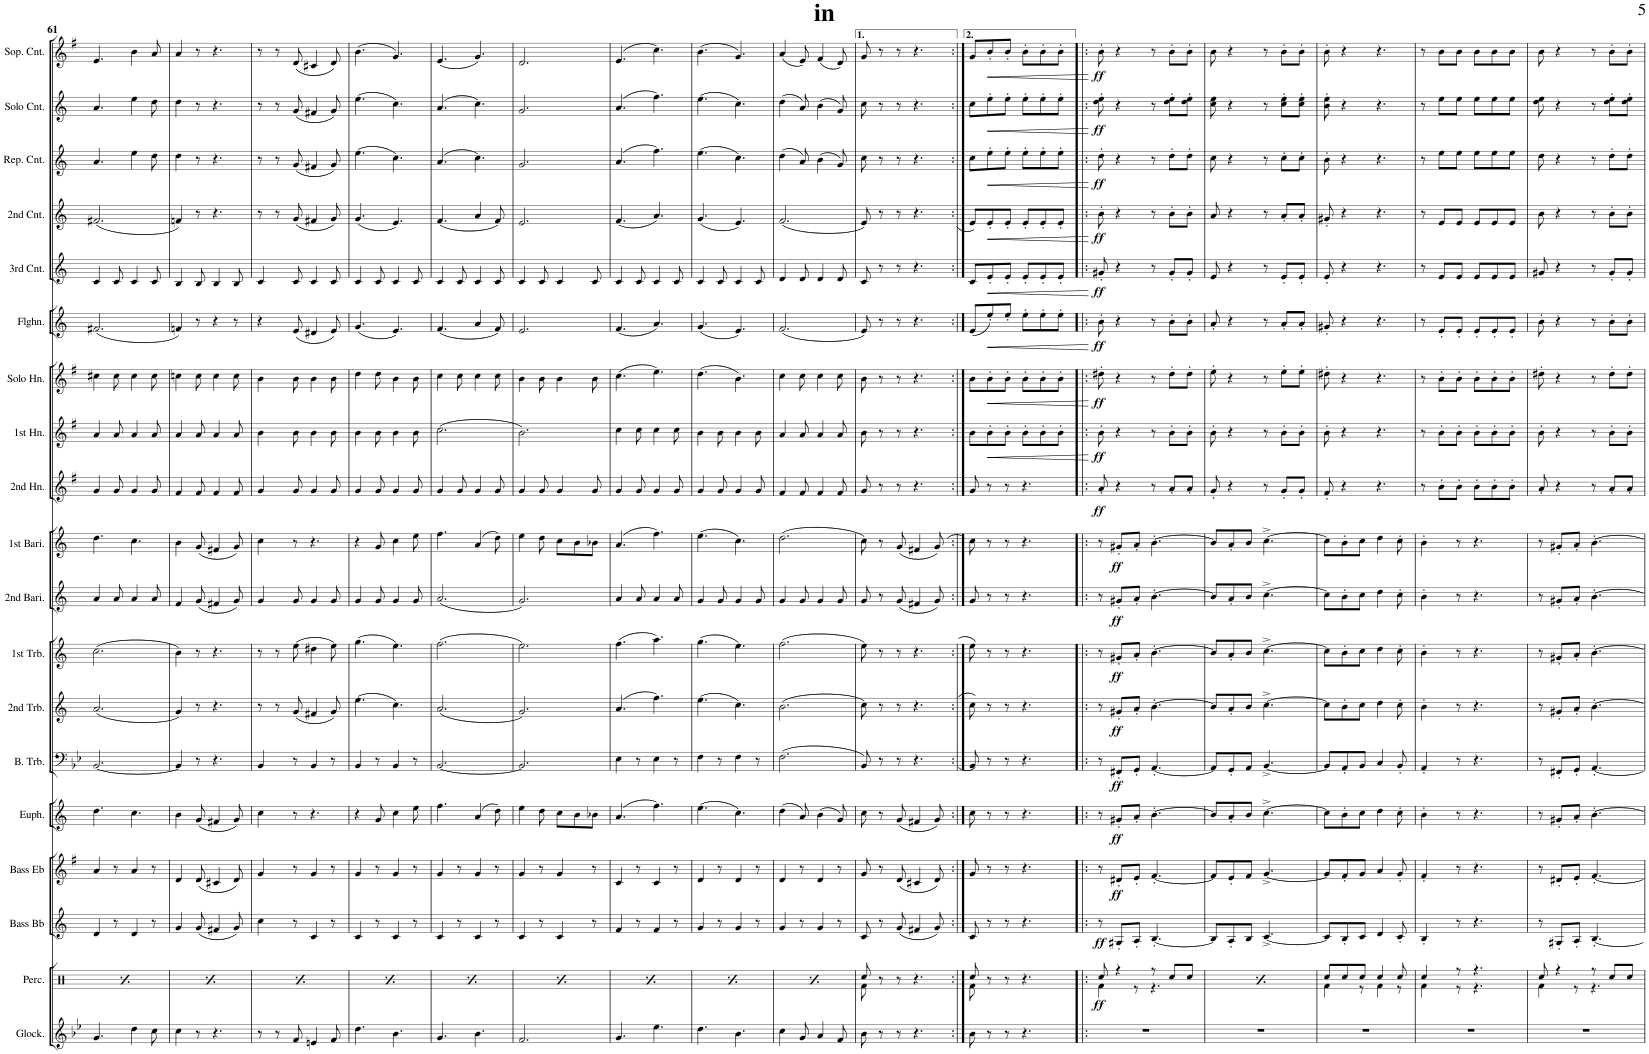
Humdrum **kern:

**kern	**kern	**dynam	**kern	**dynam	**kern	**dynam	**kern	**dynam	**kern	**dynam	**kern	**dynam	**kern	**dynam	**kern	**dynam	**kern	**dynam	**kern	**dynam	**kern	**dynam	**kern	**dynam	**kern	**dynam	**kern	**dynam	**kern	**dynam	**kern	**dynam	**kern	**dynam	**kern	**dynam
*part19	*part18	*part18	*part17	*part17	*part16	*part16	*part15	*part15	*part14	*part14	*part13	*part13	*part12	*part12	*part11	*part11	*part10	*part10	*part9	*part9	*part8	*part8	*part7	*part7	*part6	*part6	*part5	*part5	*part4	*part4	*part3	*part3	*part2	*part2	*part1	*part1
*staff19	*staff18	*staff18	*staff17	*staff17	*staff16	*staff16	*staff15	*staff15	*staff14	*staff14	*staff13	*staff13	*staff12	*staff12	*staff11	*staff11	*staff10	*staff10	*staff9	*staff9	*staff8	*staff8	*staff7	*staff7	*staff6	*staff6	*staff5	*staff5	*staff4	*staff4	*staff3	*staff3	*staff2	*staff2	*staff1	*staff1
*I"Glockenspiel	*I"Percussion	*	*I"Bass Bb	*	*I"Bass Eb	*	*I"Euphonium Bb	*	*I"Bass Trombone C	*	*I"2nd Trombone Bb	*	*I"1st Trombone Bb	*	*I"2nd Baritone Bb	*	*I"1st Baritone Bb	*	*I"2nd Horn Eb	*	*I"1st Horn Eb	*	*I"Solo Horn Eb	*	*I"Flugelhorn	*	*I"3rd Cornet Bb	*	*I"2nd Cornet Bb	*	*I"Repiano Cornet Bb	*	*I"Solo Cornet Bb	*	*I"Soprano Cornet Eb	*
*I'Glock.	*I'Perc.	*	*I'Bass Bb	*	*I'Bass Eb	*	*I'Euph.	*	*I'B. Trb.	*	*I'2nd Trb.	*	*I'1st Trb.	*	*I'2nd Bari.	*	*I'1st Bari.	*	*I'2nd Hn.	*	*I'1st Hn.	*	*I'Solo Hn.	*	*I'Flghn.	*	*I'3rd Cnt.	*	*I'2nd Cnt.	*	*I'Rep. Cnt.	*	*I'Solo Cnt.	*	*I'Sop. Cnt.	*
!!LO:PB:g=z
*clefG2	*clefX	*	*clefG2	*	*clefG2	*	*clefG2	*	*clefF4	*	*clefG2	*	*clefG2	*	*clefG2	*	*clefG2	*	*clefG2	*	*clefG2	*	*clefG2	*	*clefG2	*	*clefG2	*	*clefG2	*	*clefG2	*	*clefG2	*	*clefG2	*
*Trd-15c-24	*	*	*Trd1c2	*	*Trd-2c-3	*	*Trd1c2	*	*	*	*Trd1c2	*	*Trd1c2	*	*Trd1c2	*	*Trd1c2	*	*Trd-2c-3	*	*Trd-2c-3	*	*Trd-2c-3	*	*Trd1c2	*	*Trd1c2	*	*Trd1c2	*	*Trd1c2	*	*Trd1c2	*	*Trd-2c-3	*
*k[b-e-]	*k[]	*	*k[]	*	*k[f#]	*	*k[]	*	*k[b-e-]	*	*k[]	*	*k[]	*	*k[]	*	*k[]	*	*k[f#]	*	*k[f#]	*	*k[f#]	*	*k[]	*	*k[]	*	*k[]	*	*k[]	*	*k[]	*	*k[f#]	*
*M6/8	*M6/8	*	*M6/8	*	*M6/8	*	*M6/8	*	*M6/8	*	*M6/8	*	*M6/8	*	*M6/8	*	*M6/8	*	*M6/8	*	*M6/8	*	*M6/8	*	*M6/8	*	*M6/8	*	*M6/8	*	*M6/8	*	*M6/8	*	*M6/8	*
=61	=61	=61	=61	=61	=61	=61	=61	=61	=61	=61	=61	=61	=61	=61	=61	=61	=61	=61	=61	=61	=61	=61	=61	=61	=61	=61	=61	=61	=61	=61	=61	=61	=61	=61	=61	=61
*	*^	*	*	*	*	*	*	*	*	*	*	*	*	*	*	*	*	*	*	*	*	*	*	*	*	*	*	*	*	*	*	*	*	*	*	*
4.g/	4Rcc/	4Rf\	.	4d/	.	4a/	.	4.dd\	.	[2.BB-/	.	(2.a/	.	(2.cc\	.	4a/	.	4.dd\	.	4g/	.	4a/	.	4cc#X\	.	(2.f#X/	.	4c/	.	(2.f#X/	.	4.a/	.	4.a/	.	4.e/	.
.	8Rcc/	8r	.	8r	.	8r	.	.	.	.	.	.	.	.	.	8a/	.	.	.	8g/	.	8a/	.	8cc#\	.	.	.	8c/	.	.	.	.	.	.	.	.	.
4dd\	4Rcc/	4Rf\	.	4d/	.	4a/	.	4.cc\	.	.	.	.	.	.	.	4a/	.	4.cc\	.	4g/	.	4a/	.	4cc#\	.	.	.	4c/	.	.	.	4ee\	.	4ee\	.	4b\	.
8cc\	8Rcc/	8r	.	8r	.	8r	.	.	.	.	.	.	.	.	.	8a/	.	.	.	8g/	.	8a/	.	8cc#\	.	.	.	8c/	.	.	.	8dd\	.	8dd\	.	8a/	.
=62	=62	=62	=62	=62	=62	=62	=62	=62	=62	=62	=62	=62	=62	=62	=62	=62	=62	=62	=62	=62	=62	=62	=62	=62	=62	=62	=62	=62	=62	=62	=62	=62	=62	=62	=62	=62	=62
4cc\	4Rcc/	4Rf\	.	4g/	.	4d/	.	4b\	.	4BB-/]	.	4g/)	.	4b\)	.	4f/	.	4b\	.	4f#/	.	4a/	.	4ccn\	.	4fn/)	.	4B/	.	4fn/)	.	4dd\	.	4dd\	.	4a/	.
8r	8Rcc/	8r	.	(8g/	.	(8d/	.	(8g/	.	8r	.	8r	.	8r	.	(8g/	.	(8g/	.	8f#/	.	8a/	.	8cc\	.	8r	.	8B/	.	8r	.	8r	.	8r	.	8r	.
4.r	4Rcc/	4Rf\	.	4f#X/	.	4c#X/	.	4f#X/	.	4.r	.	4.r	.	4.r	.	4f#X/	.	4f#X/	.	4f#/	.	4a/	.	4cc\	.	4r	.	4B/	.	4.r	.	4.r	.	4.r	.	4.r	.
.	8Rcc/	8r	.	8g/)	.	8d/)	.	8g/)	.	.	.	.	.	.	.	8g/)	.	8g/)	.	8f#/	.	8a/	.	8cc\	.	8r	.	8B/	.	.	.	.	.	.	.	.	.
=63	=63	=63	=63	=63	=63	=63	=63	=63	=63	=63	=63	=63	=63	=63	=63	=63	=63	=63	=63	=63	=63	=63	=63	=63	=63	=63	=63	=63	=63	=63	=63	=63	=63	=63	=63	=63	=63
8r	4Rcc/	4Rf\	.	4cc\	.	4g/	.	4cc\	.	4BB-/	.	8r	.	8r	.	4g/	.	4cc\	.	4g/	.	4b\	.	4b\	.	4r	.	4c/	.	8r	.	8r	.	8r	.	8r	.
8r	.	.	.	.	.	.	.	.	.	.	.	8r	.	8r	.	.	.	.	.	.	.	.	.	.	.	.	.	.	.	8r	.	8r	.	8r	.	8r	.
8f/	8Rcc/	8r	.	8r	.	8r	.	8r	.	8r	.	(8g/	.	(8ee\	.	8g/	.	8r	.	8g/	.	8b\	.	8b\	.	(8e/	.	8c/	.	(8g/	.	(8g/	.	(8g/	.	(8d/	.
4en/	4Rcc/	4Rf\	.	4c/	.	4g/	.	4.r	.	4BB-/	.	4f#X/	.	4dd#X\	.	4g/	.	4.r	.	4g/	.	4b\	.	4b\	.	4d#X/	.	4c/	.	4f#X/	.	4f#X/	.	4f#X/	.	4c#X/	.
8f/	8Rcc/	8r	.	8r	.	8r	.	.	.	8r	.	8g/)	.	8ee\)	.	8g/	.	.	.	8g/	.	8b\	.	8b\	.	8e/)	.	8c/	.	8g/)	.	8g/)	.	8g/)	.	8d/)	.
=64	=64	=64	=64	=64	=64	=64	=64	=64	=64	=64	=64	=64	=64	=64	=64	=64	=64	=64	=64	=64	=64	=64	=64	=64	=64	=64	=64	=64	=64	=64	=64	=64	=64	=64	=64	=64	=64
4.dd\	4Rcc/	4Rf\	.	4c/	.	4g/	.	4r	.	4BB-/	.	(4.ee\	.	(4.gg\	.	4g/	.	4r	.	4g/	.	4b\	.	4dd\	.	(4.g/	.	4c/	.	(4.g/	.	(4.ee\	.	(4.ee\	.	(4.b\	.
.	8Rcc/	8r	.	8r	.	8r	.	8g/	.	8r	.	.	.	.	.	8g/	.	8g/	.	8g/	.	8b\	.	8dd\	.	.	.	8c/	.	.	.	.	.	.	.	.	.
4.b-\	4Rcc/	4Rf\	.	4c/	.	4g/	.	4cc\	.	4BB-/	.	4.cc\)	.	4.ee\)	.	4g/	.	4cc\	.	4g/	.	4b\	.	4b\	.	4.e/)	.	4c/	.	4.e/)	.	4.cc\)	.	4.cc\)	.	4.g/)	.
.	8Rcc/	8r	.	8r	.	8r	.	8ee\	.	8r	.	.	.	.	.	8g/	.	8ee\	.	8g/	.	8b\	.	8b\	.	.	.	8c/	.	.	.	.	.	.	.	.	.
=65	=65	=65	=65	=65	=65	=65	=65	=65	=65	=65	=65	=65	=65	=65	=65	=65	=65	=65	=65	=65	=65	=65	=65	=65	=65	=65	=65	=65	=65	=65	=65	=65	=65	=65	=65	=65	=65
4.g/	4Rcc/	4Rf\	.	4c/	.	4g/	.	4.ff\	.	[2.BB-/	.	(2.a/	.	(2.ff\	.	(2.a/	.	4.ff\	.	4g/	.	(2.cc\	.	4cc\	.	(4.f/	.	4c/	.	(4.f/	.	(4.a/	.	(4.a/	.	(4.e/	.
.	8Rcc/	8r	.	8r	.	8r	.	.	.	.	.	.	.	.	.	.	.	.	.	8g/	.	.	.	8cc\	.	.	.	8c/	.	.	.	.	.	.	.	.	.
4.b-\	4Rcc/	4Rf\	.	4c/	.	4g/	.	(4a/	.	.	.	.	.	.	.	.	.	(4a/	.	4g/	.	.	.	4cc\	.	4a/	.	4c/	.	4a/	.	4.cc\)	.	4.cc\)	.	4.g/)	.
.	8Rcc/	8r	.	8r	.	8r	.	8dd\)	.	.	.	.	.	.	.	.	.	8dd\)	.	8g/	.	.	.	8cc\	.	8f/)	.	8c/	.	8f/)	.	.	.	.	.	.	.
=66	=66	=66	=66	=66	=66	=66	=66	=66	=66	=66	=66	=66	=66	=66	=66	=66	=66	=66	=66	=66	=66	=66	=66	=66	=66	=66	=66	=66	=66	=66	=66	=66	=66	=66	=66	=66	=66
2.f/	4Rcc/	4Rf\	.	4c/	.	4g/	.	4ee\	.	2.BB-/]	.	2.g/)	.	2.ee\)	.	2.g/)	.	4ee\	.	4g/	.	2.b\)	.	4b\	.	2.e/	.	4c/	.	2.e/	.	2.g/	.	2.g/	.	2.d/	.
.	8Rcc/	8r	.	8r	.	8r	.	8dd\	.	.	.	.	.	.	.	.	.	8dd\	.	8g/	.	.	.	8b\	.	.	.	8c/	.	.	.	.	.	.	.	.	.
.	4Rcc/	4Rf\	.	4c/	.	4g/	.	8cc\L	.	.	.	.	.	.	.	.	.	8cc\L	.	4g/	.	.	.	4b\	.	.	.	4c/	.	.	.	.	.	.	.	.	.
.	.	.	.	.	.	.	.	8b\	.	.	.	.	.	.	.	.	.	8b\	.	.	.	.	.	.	.	.	.	.	.	.	.	.	.	.	.	.	.
.	8Rcc/	8r	.	8r	.	8r	.	8b-X\J	.	.	.	.	.	.	.	.	.	8b-X\J	.	8g/	.	.	.	8b\	.	.	.	8c/	.	.	.	.	.	.	.	.	.
=67	=67	=67	=67	=67	=67	=67	=67	=67	=67	=67	=67	=67	=67	=67	=67	=67	=67	=67	=67	=67	=67	=67	=67	=67	=67	=67	=67	=67	=67	=67	=67	=67	=67	=67	=67	=67	=67
4.g/	4Rcc/	4Rf\	.	4f/	.	4c/	.	(4.a/	.	4E-\	.	(4.a/	.	(4.ff\	.	4a/	.	(4.a/	.	4g/	.	4cc\	.	(4.cc\	.	(4.f/	.	4c/	.	(4.f/	.	(4.a/	.	(4.a/	.	(4.e/	.
.	8Rcc/	8r	.	8r	.	8r	.	.	.	8r	.	.	.	.	.	8a/	.	.	.	8g/	.	8cc\	.	.	.	.	.	8c/	.	.	.	.	.	.	.	.	.
4.ee-\	4Rcc/	4Rf\	.	4f/	.	4c/	.	4.ff\)	.	4E-\	.	4.ff\)	.	4.aa\)	.	4a/	.	4.ff\)	.	4g/	.	4cc\	.	4.ee\)	.	4.a/)	.	4c/	.	4.a/)	.	4.ff\)	.	4.ff\)	.	4.cc\)	.
.	8Rcc/	8r	.	8r	.	8r	.	.	.	8r	.	.	.	.	.	8a/	.	.	.	8g/	.	8cc\	.	.	.	.	.	8c/	.	.	.	.	.	.	.	.	.
=68	=68	=68	=68	=68	=68	=68	=68	=68	=68	=68	=68	=68	=68	=68	=68	=68	=68	=68	=68	=68	=68	=68	=68	=68	=68	=68	=68	=68	=68	=68	=68	=68	=68	=68	=68	=68	=68
4.dd\	4Rcc/	4Rf\	.	4g/	.	4d/	.	(4.ee\	.	4F\	.	(4.ee\	.	(4.gg\	.	4g/	.	(4.ee\	.	4g/	.	4b\	.	(4.dd\	.	(4.g/	.	4c/	.	(4.g/	.	(4.ee\	.	(4.ee\	.	(4.b\	.
.	8Rcc/	8r	.	8r	.	8r	.	.	.	8r	.	.	.	.	.	8g/	.	.	.	8g/	.	8b\	.	.	.	.	.	8c/	.	.	.	.	.	.	.	.	.
4.b-\	4Rcc/	4Rf\	.	4g/	.	4d/	.	4.cc\)	.	4F\	.	4.cc\)	.	4.ee\)	.	4g/	.	4.cc\)	.	4g/	.	4b\	.	4.b\)	.	4.e/)	.	4c/	.	4.e/)	.	4.cc\)	.	4.cc\)	.	4.g/)	.
.	8Rcc/	8r	.	8r	.	8r	.	.	.	8r	.	.	.	.	.	8g/	.	.	.	8g/	.	8b\	.	.	.	.	.	8c/	.	.	.	.	.	.	.	.	.
=69	=69	=69	=69	=69	=69	=69	=69	=69	=69	=69	=69	=69	=69	=69	=69	=69	=69	=69	=69	=69	=69	=69	=69	=69	=69	=69	=69	=69	=69	=69	=69	=69	=69	=69	=69	=69	=69
4cc\	4Rcc/	4Rf\	.	4g/	.	4d/	.	(4dd\	.	(2.F\	.	(2.b\	.	(2.ff\	.	4g/	.	(2.dd\	.	4f#/	.	4a/	.	4cc\	.	(2.f/	.	4d/	.	(2.f/	.	(4dd\	.	(4dd\	.	(4a/	.
8g/	8Rcc/	8r	.	8r	.	8r	.	8a/)	.	.	.	.	.	.	.	8g/	.	.	.	8f#/	.	8a/	.	8cc\	.	.	.	8d/	.	.	.	8a/)	.	8a/)	.	8e/)	.
4a/	4Rcc/	4Rf\	.	4g/	.	4d/	.	(4b\	.	.	.	.	.	.	.	4g/	.	.	.	4f#/	.	4a/	.	4cc\	.	.	.	4d/	.	.	.	(4b\	.	(4b\	.	(4f#/	.
8f/	8Rcc/	8r	.	8r	.	8r	.	8g/)	.	.	.	.	.	.	.	8g/	.	.	.	8f#/	.	8a/	.	8cc\	.	.	.	8d/	.	.	.	8g/)	.	8g/)	.	8d/)	.
=70	=70	=70	=70	=70	=70	=70	=70	=70	=70	=70	=70	=70	=70	=70	=70	=70	=70	=70	=70	=70	=70	=70	=70	=70	=70	=70	=70	=70	=70	=70	=70	=70	=70	=70	=70	=70	=70
8b-\	8Rcc/	8Rf\	.	8c/	.	8g/	.	8cc\	.	8BB-/)	.	8cc\)	.	8ee\)	.	8g/	.	8cc\)	.	8g/	.	8b\	.	8b\	.	8e/)	.	8c/	.	8e/)	.	8cc\	.	8cc\	.	8g/	.
8r	8r	2ryy	.	8r	.	8r	.	8r	.	8r	.	8r	.	8r	.	8r	.	8r	.	8r	.	8r	.	8r	.	8r	.	8r	.	8r	.	8r	.	8r	.	8r	.
8r	8r	.	.	(8g/	.	(8d/	.	(8g/	.	8r	.	8r	.	8r	.	(8g/	.	(8g/	.	8r	.	8r	.	8r	.	8r	.	8r	.	8r	.	8r	.	8r	.	8r	.
4.r	4.r	.	.	4f#X/	.	4c#X/	.	4f#X/	.	4.r	.	4.r	.	4.r	.	4f#X/	.	4f#X/	.	4.r	.	4.r	.	4.r	.	4.r	.	4.r	.	4.r	.	4.r	.	4.r	.	4.r	.
.	.	8ryy	.	8g/)	.	8d/)	.	8g/)	.	.	.	.	.	.	.	8g/)	.	8g/)	.	.	.	.	.	.	.	.	.	.	.	.	.	.	.	.	.	.	.
=71:|!	=71:|!	=71:|!	=71:|!	=71:|!	=71:|!	=71:|!	=71:|!	=71:|!	=71:|!	=71:|!	=71:|!	=71:|!	=71:|!	=71:|!	=71:|!	=71:|!	=71:|!	=71:|!	=71:|!	=71:|!	=71:|!	=71:|!	=71:|!	=71:|!	=71:|!	=71:|!	=71:|!	=71:|!	=71:|!	=71:|!	=71:|!	=71:|!	=71:|!	=71:|!	=71:|!	=71:|!	=71:|!
8b-\	8Rcc/	8Rf\	.	8c/	.	8g/	.	8cc\	.	(8BB-/	.	(8cc\	.	(8ee\	.	8g/	.	(8cc\	.	8g/	.	8b\L	.	8b\L	.	(8e/L	.	8c/L	.	(8e/L	.	8cc\L	.	8cc\L	.	8g/L	.
!	!	!	!	!	!	!	!	!	!	!	!	!	!	!	!	!	!	!	!	!	!	!	!LO:HP:b	!	!LO:HP:b	!	!LO:HP:b	!	!LO:HP:b	!	!LO:HP:b	!	!LO:HP:b	!	!LO:HP:b	!	!LO:HP:b
8r	8r	2ryy	.	8r	.	8r	.	8r	.	8r)	.	8r)	.	8r)	.	8r	.	8r)	.	8r	.	8b'\	<	8b'\	<	8ee'/)	<	8e'/	<	8e'/)	<	8ee'\	<	8ee'\	<	8b'/	<
8r	8r	.	.	8r	.	8r	.	8r	.	8r	.	8r	.	8r	.	8r	.	8r	.	8r	.	8b'\J	.	8b'\J	.	8ee'/J	.	8e'/J	.	8e'/J	.	8ee'\J	.	8ee'\J	.	8b'/J	.
4.r	4.r	.	.	4.r	.	4.r	.	4.r	.	4.r	.	4.r	.	4.r	.	4.r	.	4.r	.	4.r	.	8b'\L	.	8b'\L	.	8ee'\L	.	8e'/L	.	8e'/L	.	8ee'\L	.	8ee'\L	.	8b'\L	.
.	.	.	.	.	.	.	.	.	.	.	.	.	.	.	.	.	.	.	.	.	.	8b'\	.	8b'\	.	8ee'\	.	8e'/	.	8e'/	.	8ee'\	.	8ee'\	.	8b'\	.
.	.	8ryy	.	.	.	.	.	.	.	.	.	.	.	.	.	.	.	.	.	.	.	8b'\J	.	8b'\J	.	8ee'\J	.	8e'/J	.	8e'/J	.	8ee'\J	.	8ee'\J	.	8b'\J	.
*	*v	*v	*	*	*	*	*	*	*	*	*	*	*	*	*	*	*	*	*	*	*	*	*	*	*	*	*	*	*	*	*	*	*	*	*	*	*
.	.	.	.	.	.	.	.	.	.	.	.	.	.	.	.	.	.	.	.	.	.	[	.	[	.	[	.	[	.	[	.	[	.	[	.	[
=72!|:	=72!|:	=72!|:	=72!|:	=72!|:	=72!|:	=72!|:	=72!|:	=72!|:	=72!|:	=72!|:	=72!|:	=72!|:	=72!|:	=72!|:	=72!|:	=72!|:	=72!|:	=72!|:	=72!|:	=72!|:	=72!|:	=72!|:	=72!|:	=72!|:	=72!|:	=72!|:	=72!|:	=72!|:	=72!|:	=72!|:	=72!|:	=72!|:	=72!|:	=72!|:	=72!|:	=72!|:
*	*^	*	*	*	*	*	*	*	*	*	*	*	*	*	*	*	*	*	*	*	*	*	*	*	*	*	*	*	*	*	*	*	*	*	*	*
!	!	!	!LO:DY:b	!	!LO:DY:b	!	!	!	!	!	!	!	!	!	!	!	!	!	!	!	!LO:DY:b	!	!LO:DY:b	!	!LO:DY:b	!	!LO:DY:b	!	!LO:DY:b	!	!LO:DY:b	!	!LO:DY:b	!	!LO:DY:b	!	!LO:DY:b
2.r	8Rcc/	4Rf\	ff	8r	ff	8r	.	8r	.	8r	.	8r	.	8r	.	8r	.	8r	.	8a'/	ff	8b'\	ff	8dd#X'\	ff	8b'\	ff	8g#X'/	ff	8b'\	ff	8dd'\	ff	8dd\' 8ee\'	ff	8b'\	ff
!	!	!	!	!	!	!	!LO:DY:b	!	!LO:DY:b	!	!LO:DY:b	!	!LO:DY:b	!	!LO:DY:b	!	!LO:DY:b	!	!LO:DY:b	!	!	!	!	!	!	!	!	!	!	!	!	!	!	!	!	!	!
.	4r	.	.	8G#X'/L	.	8d#X'/L	ff	8g#X'/L	ff	8FF#X'/L	ff	8g#X'/L	ff	8g#X'/L	ff	8g#X'/L	ff	8g#X'/L	ff	4r	.	4r	.	4r	.	4r	.	4r	.	4r	.	4r	.	4r	.	4r	.
.	.	8r	.	8A'/J	.	8e'/J	.	8a'/J	.	8GG'/J	.	8a'/J	.	8a'/J	.	8a'/J	.	8a'/J	.	.	.	.	.	.	.	.	.	.	.	.	.	.	.	.	.	.	.
.	8r	4.r	.	[4.B'/	.	[4.f#'/	.	[4.b'\	.	[4.AA'/	.	[4.b'\	.	[4.b'\	.	[4.b'\	.	[4.b'\	.	8r	.	8r	.	8r	.	8r	.	8r	.	8r	.	8r	.	8r	.	8r	.
.	8Rcc/L	.	.	.	.	.	.	.	.	.	.	.	.	.	.	.	.	.	.	8a'/L	.	8b'\L	.	8dd#'\L	.	8b'\L	.	8g#'/L	.	8b'\L	.	8dd'\L	.	8dd\' 8ee\'L	.	8b'\L	.
.	8Rcc/J	.	.	.	.	.	.	.	.	.	.	.	.	.	.	.	.	.	.	8a'/J	.	8b'\J	.	8dd#'\J	.	8b'\J	.	8g#'/J	.	8b'\J	.	8dd'\J	.	8dd\' 8ee\'J	.	8b'\J	.
=73	=73	=73	=73	=73	=73	=73	=73	=73	=73	=73	=73	=73	=73	=73	=73	=73	=73	=73	=73	=73	=73	=73	=73	=73	=73	=73	=73	=73	=73	=73	=73	=73	=73	=73	=73	=73	=73
!	!	!	!LO:DY:b	!	!	!	!	!	!	!	!	!	!	!	!	!	!	!	!	!	!	!	!	!	!	!	!	!	!	!	!	!	!	!	!	!	!
2.r	8Rcc/	4Rf\	ff	8B/L]	.	8f#/L]	.	8b/L]	.	8AA/L]	.	8b/L]	.	8b/L]	.	8b/L]	.	8b/L]	.	8g'/	.	8b'\	.	8ee'\	.	8a'/	.	8e/	.	8a/	.	8cc\	.	8cc\ 8ee\	.	8b\	.
.	4r	.	.	8A'/	.	8e'/	.	8a'/	.	8GG'/	.	8a'/	.	8a'/	.	8a'/	.	8a'/	.	4r	.	4r	.	4r	.	4r	.	4r	.	4r	.	4r	.	4r	.	4r	.
.	.	8r	.	8B/J	.	8f#/J	.	8b/J	.	8AA/J	.	8b/J	.	8b/J	.	8b/J	.	8b/J	.	.	.	.	.	.	.	.	.	.	.	.	.	.	.	.	.	.	.
.	8r	4.r	.	[4.c^/	.	[4.g^/	.	[4.cc^\	.	[4.BB-^/	.	[4.cc^\	.	[4.cc^\	.	[4.cc^\	.	[4.cc^\	.	8r	.	8r	.	8r	.	8r	.	8r	.	8r	.	8r	.	8r	.	8r	.
.	8Rcc/L	.	.	.	.	.	.	.	.	.	.	.	.	.	.	.	.	.	.	8g'/L	.	8b'\L	.	8ee'\L	.	8a'/L	.	8e'/L	.	8a'/L	.	8cc'\L	.	8cc\' 8ee\'L	.	8b'\L	.
.	8Rcc/J	.	.	.	.	.	.	.	.	.	.	.	.	.	.	.	.	.	.	8g'/J	.	8b'\J	.	8ee'\J	.	8a'/J	.	8e'/J	.	8a'/J	.	8cc'\J	.	8cc\' 8ee\'J	.	8b'\J	.
=74	=74	=74	=74	=74	=74	=74	=74	=74	=74	=74	=74	=74	=74	=74	=74	=74	=74	=74	=74	=74	=74	=74	=74	=74	=74	=74	=74	=74	=74	=74	=74	=74	=74	=74	=74	=74	=74
2.r	8Rcc/L	4Rf\	.	8c/L]	.	8g/L]	.	8cc\L]	.	8BB-/L]	.	8cc\L]	.	8cc\L]	.	8cc\L]	.	8cc\L]	.	8f#'/	.	8b'\	.	8dd#X'\	.	8g#X'/	.	8e'/	.	8g#X'/	.	8b'\	.	8b\' 8ee\'	.	8b'\	.
.	8Rcc/	.	.	8B'/	.	8f#'/	.	8b'\	.	8AA'/	.	8b'\	.	8b'\	.	8b'\	.	8b'\	.	4r	.	4r	.	4r	.	4r	.	4r	.	4r	.	4r	.	4r	.	4r	.
.	8Rcc/J	8r	.	8c/J	.	8g/J	.	8cc\J	.	8BB-/J	.	8cc\J	.	8cc\J	.	8cc\J	.	8cc\J	.	.	.	.	.	.	.	.	.	.	.	.	.	.	.	.	.	.	.
.	4Rcc/	4Rf\	.	4d/	.	4a/	.	4dd\	.	4C/	.	4dd\	.	4dd\	.	4dd\	.	4dd\	.	4.r	.	4.r	.	4.r	.	4.r	.	4.r	.	4.r	.	4.r	.	4.r	.	4.r	.
.	8Rcc/	8r	.	8c'/	.	8g'/	.	8cc'\	.	8BB-'/	.	8cc'\	.	8cc'\	.	8cc'\	.	8cc'\	.	.	.	.	.	.	.	.	.	.	.	.	.	.	.	.	.	.	.
=75	=75	=75	=75	=75	=75	=75	=75	=75	=75	=75	=75	=75	=75	=75	=75	=75	=75	=75	=75	=75	=75	=75	=75	=75	=75	=75	=75	=75	=75	=75	=75	=75	=75	=75	=75	=75	=75
2.r	4Rcc/	4Rf\	.	4B'/	.	4f#'/	.	4b'\	.	4AA'/	.	4b'\	.	4b'\	.	4b'\	.	4b'\	.	8r	.	8r	.	8r	.	8r	.	8r	.	8r	.	8r	.	8r	.	8r	.
.	.	.	.	.	.	.	.	.	.	.	.	.	.	.	.	.	.	.	.	8b'\L	.	8b'\L	.	8b'\L	.	8e'/L	.	8e/L	.	8e/L	.	8ee\L	.	8ee\L	.	8b\L	.
.	8r	8r	.	8r	.	8r	.	8r	.	8r	.	8r	.	8r	.	8r	.	8r	.	8b'\J	.	8b'\J	.	8b'\J	.	8e'/J	.	8e/J	.	8e/J	.	8ee\J	.	8ee\J	.	8b\J	.
.	4.r	4.r	.	4.r	.	4.r	.	4.r	.	4.r	.	4.r	.	4.r	.	4.r	.	4.r	.	8b'\L	.	8b'\L	.	8b'\L	.	8e'/L	.	8e/L	.	8e/L	.	8ee\L	.	8ee\L	.	8b\L	.
.	.	.	.	.	.	.	.	.	.	.	.	.	.	.	.	.	.	.	.	8b'\	.	8b'\	.	8b'\	.	8e'/	.	8e/	.	8e/	.	8ee\	.	8ee\	.	8b\	.
.	.	.	.	.	.	.	.	.	.	.	.	.	.	.	.	.	.	.	.	8b'\J	.	8b'\J	.	8b'\J	.	8e'/J	.	8e/J	.	8e/J	.	8ee\J	.	8ee\J	.	8b\J	.
=76	=76	=76	=76	=76	=76	=76	=76	=76	=76	=76	=76	=76	=76	=76	=76	=76	=76	=76	=76	=76	=76	=76	=76	=76	=76	=76	=76	=76	=76	=76	=76	=76	=76	=76	=76	=76	=76
2.r	8Rcc/	4Rf\	.	8r	.	8r	.	8r	.	8r	.	8r	.	8r	.	8r	.	8r	.	8a'/	.	8b'\	.	8dd#X'\	.	8b'\	.	8g#X/	.	8b\	.	8dd\	.	8dd\ 8ee\	.	8b\	.
.	4r	.	.	8G#X'/L	.	8d#X'/L	.	8g#X'/L	.	8FF#X'/L	.	8g#X'/L	.	8g#X'/L	.	8g#X'/L	.	8g#X'/L	.	4r	.	4r	.	4r	.	4r	.	4r	.	4r	.	4r	.	4r	.	4r	.
.	.	8r	.	8A'/J	.	8e'/J	.	8a'/J	.	8GG'/J	.	8a'/J	.	8a'/J	.	8a'/J	.	8a'/J	.	.	.	.	.	.	.	.	.	.	.	.	.	.	.	.	.	.	.
.	8r	4.r	.	[4.B'/	.	[4.f#'/	.	[4.b'\	.	[4.AA'/	.	[4.b'\	.	[4.b'\	.	[4.b'\	.	[4.b'\	.	8r	.	8r	.	8r	.	8r	.	8r	.	8r	.	8r	.	8r	.	8r	.
.	8Rcc/L	.	.	.	.	.	.	.	.	.	.	.	.	.	.	.	.	.	.	8a'/L	.	8b'\L	.	8dd#'\L	.	8b'\L	.	8g#'/L	.	8b'\L	.	8dd'\L	.	8dd\' 8ee\'L	.	8b'\L	.
.	8Rcc/J	.	.	.	.	.	.	.	.	.	.	.	.	.	.	.	.	.	.	8a'/J	.	8b'\J	.	8dd#'\J	.	8b'\J	.	8g#'/J	.	8b'\J	.	8dd'\J	.	8dd\' 8ee\'J	.	8b'\J	.
*	*v	*v	*	*	*	*	*	*	*	*	*	*	*	*	*	*	*	*	*	*	*	*	*	*	*	*	*	*	*	*	*	*	*	*	*	*	*
=	=	=	=	=	=	=	=	=	=	=	=	=	=	=	=	=	=	=	=	=	=	=	=	=	=	=	=	=	=	=	=	=	=	=	=	=
*-	*-	*-	*-	*-	*-	*-	*-	*-	*-	*-	*-	*-	*-	*-	*-	*-	*-	*-	*-	*-	*-	*-	*-	*-	*-	*-	*-	*-	*-	*-	*-	*-	*-	*-	*-	*-
